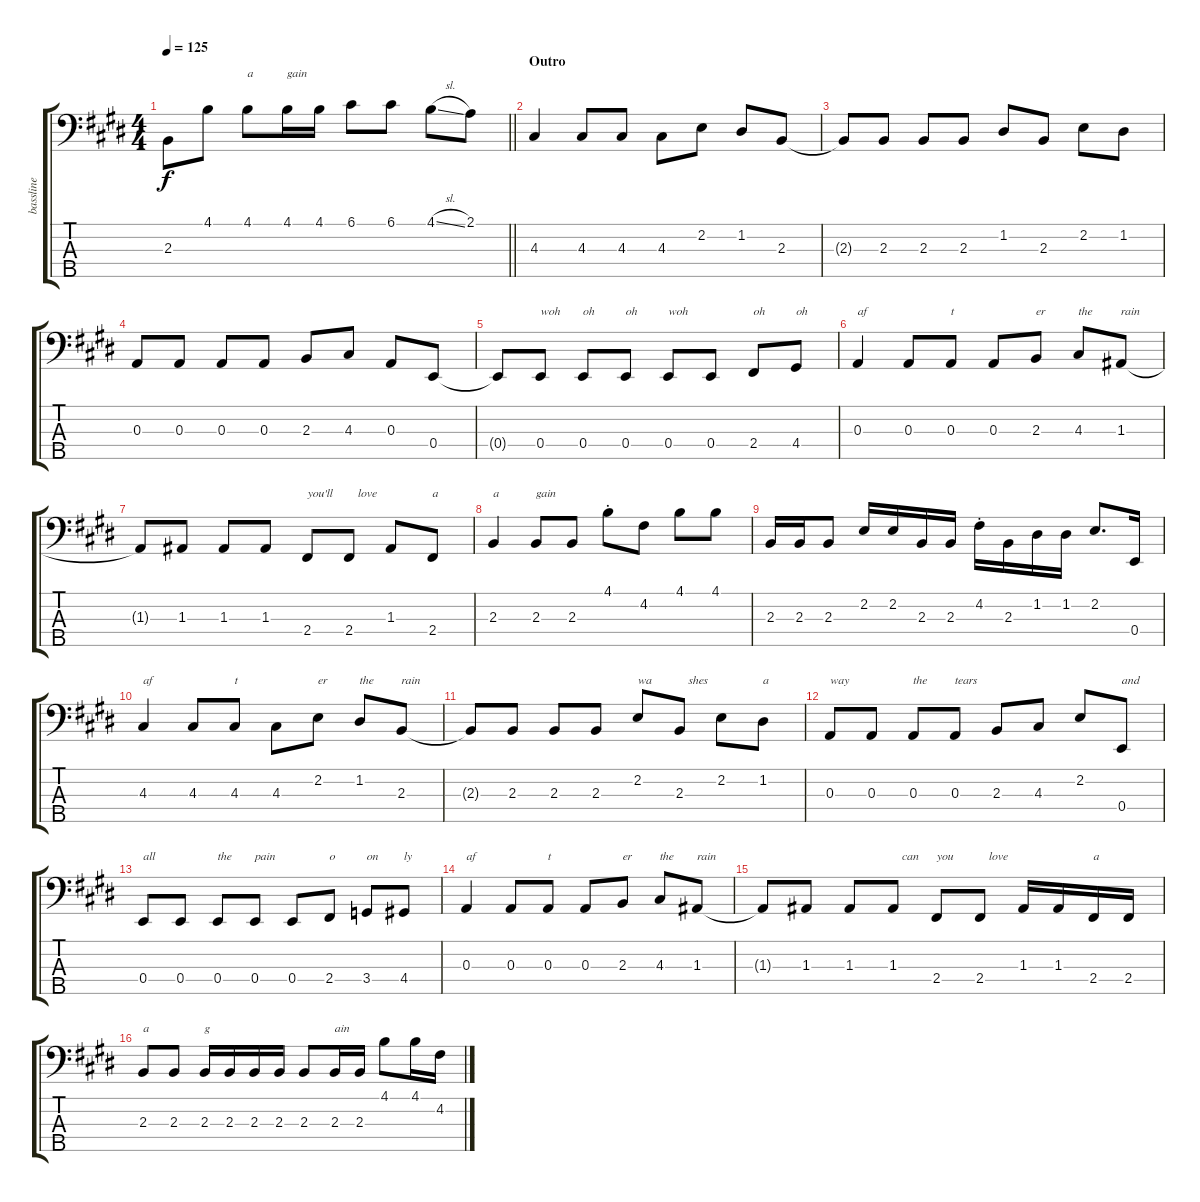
\track ("bassline" "bassline") {instrument electricbassfinger}
\staff {score tabs}
\tuning (G2 D2 A1 E1 B0) {hide}
\ts (4 4)
\tempo 125
\clef f4
\barLineRight lightlight
\ks e
2.3.8{dy f} 4.1.8 4.1.8{txt "a"} 4.1.16{txt "gain"} 4.1.16 6.1.8 6.1.8 4.1{sl}.8 2.1.8 |
\section ("" "Outro")
4.3.4 4.3.8 4.3.8 4.3.8 2.2.8 1.2.8 2.3.8 |
2.3{t}.8 2.3.8 2.3.8 2.3.8 1.2.8 2.3.8 2.2.8 1.2.8 |
0.3.8 0.3.8 0.3.8 0.3.8 2.3.8 4.3.8 0.3.8 0.4.8 |
0.4{t}.8 0.4.8{txt "woh"} 0.4.8{txt "oh "} 0.4.8{txt "oh"} 0.4.8{txt "woh"} 0.4.8 2.4.8{txt "oh"} 4.4.8{txt "oh"} |
0.3.4{txt "af"} 0.3.8 0.3.8{txt "t"} 0.3.8 2.3.8{txt "er"} 4.3.8{txt "the"} 1.3.8{txt "rain"} |
1.3{t}.8 1.3.8 1.3.8 1.3.8 2.4.8{txt "you'll"} 2.4.8{txt "   love"} 1.3.8 2.4.8{txt "a"} |
2.3.4{txt "a"} 2.3.8{txt "gain"} 2.3.8 4.1{st}.8 4.2.8 4.1.8 4.1.8 |
2.3.16 2.3.16 2.3.8 2.2.16 2.2.16 2.3.16 2.3.16 4.2{st}.16 2.3.16 1.2.16 1.2.16 2.2.8{d} 0.4.16 |
4.3.4{txt "af"} 4.3.8 4.3.8{txt "t"} 4.3.8 2.2.8{txt "er"} 1.2.8{txt "the"} 2.3.8{txt "rain"} |
2.3{t}.8 2.3.8 2.3.8 2.3.8 2.2.8{txt "wa"} 2.3.8{txt "   shes"} 2.2.8 1.2.8{txt "a"} |
0.3.8{txt "way"} 0.3.8 0.3.8{txt "the"} 0.3.8{txt "tears"} 2.3.8 4.3.8 2.2.8 0.4.8{txt "and"} |
0.4.8{txt "all"} 0.4.8 0.4.8{txt "the"} 0.4.8{txt "pain"} 0.4.8 2.4.8{txt "o"} 3.4.8{txt "on"} 4.4.8{txt "ly"} |
0.3.4{txt "af"} 0.3.8 0.3.8{txt "t"} 0.3.8 2.3.8{txt "er"} 4.3.8{txt "the"} 1.3.8{txt "rain"} |
1.3{t}.8 1.3.8 1.3.8 1.3.8{txt "   can"} 2.4.8{txt "you"} 2.4.8{txt "   love"} 1.3.16 1.3.16 2.4.16{txt "a"} 2.4.16 |
2.3.8{txt "a"} 2.3.8 2.3.16{txt "g"} 2.3.16 2.3.16 2.3.16 2.3.8 2.3.16{txt "ain"} 2.3.16 4.1.8 4.1.16 4.2.16
